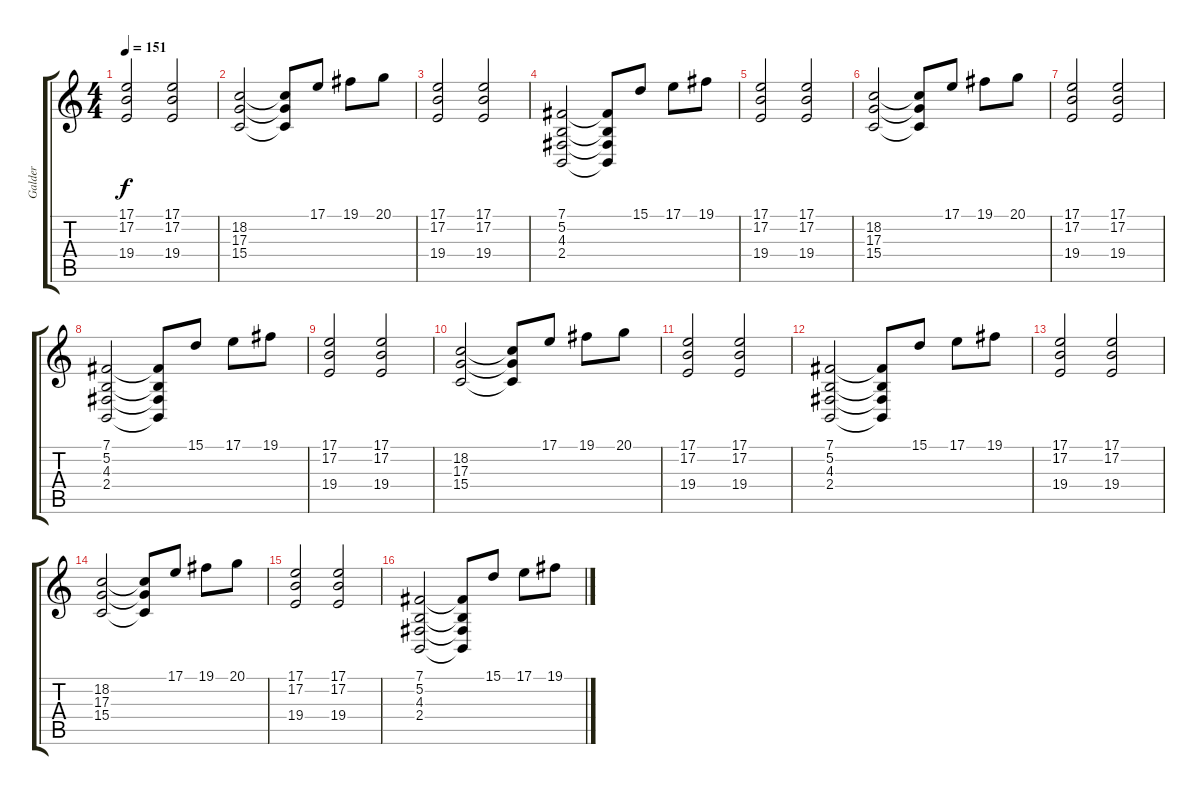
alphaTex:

\track ("Galder" "Galder") {instrument electricgrandpiano}
\staff {score tabs}
\tuning (B3 Gb3 D3 A2 E2 B1) {hide}
\ts (4 4)
\tempo 151
\clef g2
\ks c
(17.1 17.2 19.4).2{dy f} (17.1 17.2 19.4).2 |
(18.2 17.3 15.4).2 (18.2{t} 17.3{t} 15.4{t}).8 17.1.8 19.1.8 20.1.8 |
(17.1 17.2 19.4).2 (17.1 17.2 19.4).2 |
(7.1 5.2 4.3 2.4).2 (7.1{t} 5.2{t} 4.3{t} 2.4{t}).8 15.1.8 17.1.8 19.1.8 |
(17.1 17.2 19.4).2 (17.1 17.2 19.4).2 |
(18.2 17.3 15.4).2 (18.2{t} 17.3{t} 15.4{t}).8 17.1.8 19.1.8 20.1.8 |
(17.1 17.2 19.4).2 (17.1 17.2 19.4).2 |
(7.1 5.2 4.3 2.4).2 (7.1{t} 5.2{t} 4.3{t} 2.4{t}).8 15.1.8 17.1.8 19.1.8 |
(17.1 17.2 19.4).2 (17.1 17.2 19.4).2 |
(18.2 17.3 15.4).2 (18.2{t} 17.3{t} 15.4{t}).8 17.1.8 19.1.8 20.1.8 |
(17.1 17.2 19.4).2 (17.1 17.2 19.4).2 |
(7.1 5.2 4.3 2.4).2 (7.1{t} 5.2{t} 4.3{t} 2.4{t}).8 15.1.8 17.1.8 19.1.8 |
(17.1 17.2 19.4).2 (17.1 17.2 19.4).2 |
(18.2 17.3 15.4).2 (18.2{t} 17.3{t} 15.4{t}).8 17.1.8 19.1.8 20.1.8 |
(17.1 17.2 19.4).2 (17.1 17.2 19.4).2 |
(7.1 5.2 4.3 2.4).2 (7.1{t} 5.2{t} 4.3{t} 2.4{t}).8 15.1.8 17.1.8 19.1.8
